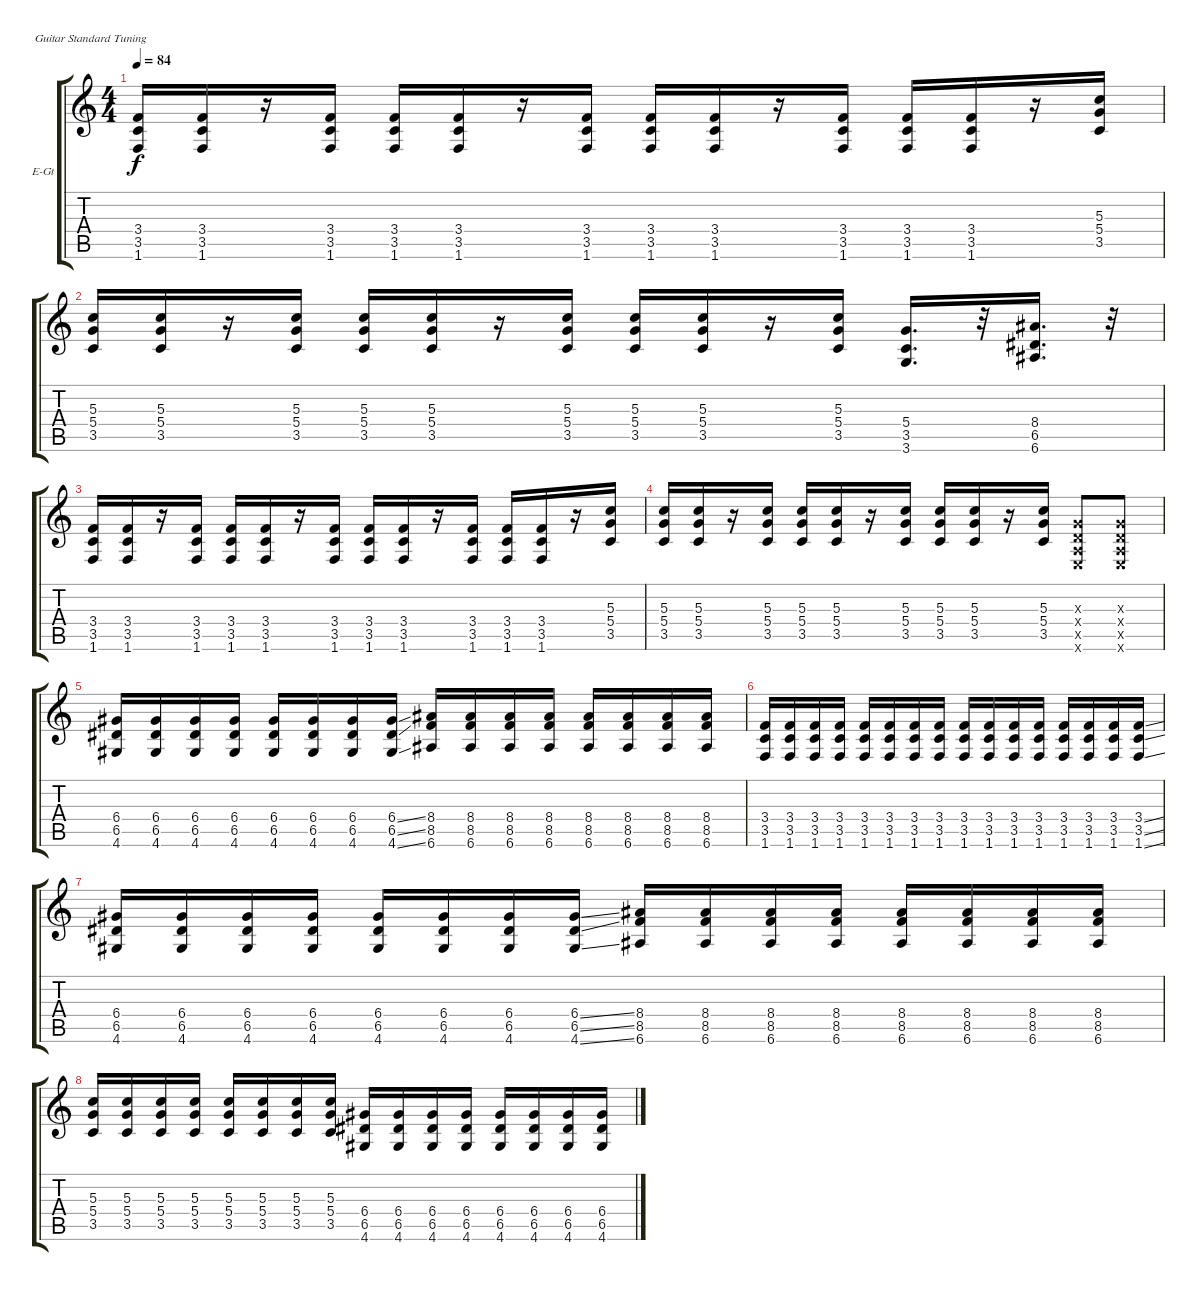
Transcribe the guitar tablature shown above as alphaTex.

\bracketExtendMode groupsimilarinstruments
\firstSystemTrackNameOrientation horizontal
\otherSystemsTrackNameOrientation horizontal
\track ("Guitar STANDARD ONE" "E-Gt") {solo instrument distortionguitar}
\staff {score tabs}
\tuning (E4 B3 G3 D3 A2 E2)
\ts (4 4)
\tempo 84
\clef g2
\ks c
(3.4 3.5 1.6).16{dy f} (3.4 3.5 1.6).16 r.16 (3.4 3.5 1.6).16 (3.4 3.5 1.6).16 (3.4 3.5 1.6).16 r.16 (3.4 3.5 1.6).16 (3.4 3.5 1.6).16 (3.4 3.5 1.6).16 r.16 (3.4 3.5 1.6).16 (3.4 3.5 1.6).16 (3.4 3.5 1.6).16 r.16 (5.3 5.4 3.5).16 |
(5.3 5.4 3.5).16 (5.3 5.4 3.5).16 r.16 (5.3 5.4 3.5).16 (5.3 5.4 3.5).16 (5.3 5.4 3.5).16 r.16 (5.3 5.4 3.5).16 (5.3 5.4 3.5).16 (5.3 5.4 3.5).16 r.16 (5.3 5.4 3.5).16 (5.4 3.5 3.6).16{d} r.32 (8.4 6.5 6.6).16{d} r.32 |
(3.4 3.5 1.6).16 (3.4 3.5 1.6).16 r.16 (3.4 3.5 1.6).16 (3.4 3.5 1.6).16 (3.4 3.5 1.6).16 r.16 (3.4 3.5 1.6).16 (3.4 3.5 1.6).16 (3.4 3.5 1.6).16 r.16 (3.4 3.5 1.6).16 (3.4 3.5 1.6).16 (3.4 3.5 1.6).16 r.16 (5.3 5.4 3.5).16 |
(5.3 5.4 3.5).16 (5.3 5.4 3.5).16 r.16 (5.3 5.4 3.5).16 (5.3 5.4 3.5).16 (5.3 5.4 3.5).16 r.16 (5.3 5.4 3.5).16 (5.3 5.4 3.5).16 (5.3 5.4 3.5).16 r.16 (5.3 5.4 3.5).16 (0.3{x} 0.4{x} 0.5{x} 0.6{x}).8 (0.3{x} 0.4{x} 0.5{x} 0.6{x}).8 |
(6.4 6.5 4.6).16 (6.4 6.5 4.6).16 (6.4 6.5 4.6).16 (6.4 6.5 4.6).16 (6.4 6.5 4.6).16 (6.4 6.5 4.6).16 (6.4 6.5 4.6).16 (6.4{ss} 6.5{ss} 4.6{ss}).16 (8.4 8.5 6.6).16 (8.4 8.5 6.6).16 (8.4 8.5 6.6).16 (8.4 8.5 6.6).16 (8.4 8.5 6.6).16 (8.4 8.5 6.6).16 (8.4 8.5 6.6).16 (8.4 8.5 6.6).16 |
(3.4 3.5 1.6).16 (3.4 3.5 1.6).16 (3.4 3.5 1.6).16 (3.4 3.5 1.6).16 (3.4 3.5 1.6).16 (3.4 3.5 1.6).16 (3.4 3.5 1.6).16 (3.4 3.5 1.6).16 (3.4 3.5 1.6).16 (3.4 3.5 1.6).16 (3.4 3.5 1.6).16 (3.4 3.5 1.6).16 (3.4 3.5 1.6).16 (3.4 3.5 1.6).16 (3.4 3.5 1.6).16 (3.4{ss} 3.5{ss} 1.6{ss}).16 |
(6.4 6.5 4.6).16 (6.4 6.5 4.6).16 (6.4 6.5 4.6).16 (6.4 6.5 4.6).16 (6.4 6.5 4.6).16 (6.4 6.5 4.6).16 (6.4 6.5 4.6).16 (6.4{ss} 6.5{ss} 4.6{ss}).16 (8.4 8.5 6.6).16 (8.4 8.5 6.6).16 (8.4 8.5 6.6).16 (8.4 8.5 6.6).16 (8.4 8.5 6.6).16 (8.4 8.5 6.6).16 (8.4 8.5 6.6).16 (8.4 8.5 6.6).16 |
(5.3 5.4 3.5).16 (5.3 5.4 3.5).16 (5.3 5.4 3.5).16 (5.3 5.4 3.5).16 (5.3 5.4 3.5).16 (5.3 5.4 3.5).16 (5.3 5.4 3.5).16 (5.3 5.4 3.5).16 (6.4 6.5 4.6).16 (6.4 6.5 4.6).16 (6.4 6.5 4.6).16 (6.4 6.5 4.6).16 (6.4 6.5 4.6).16 (6.4 6.5 4.6).16 (6.4 6.5 4.6).16 (6.4{ss} 6.5{ss} 4.6{ss}).16
